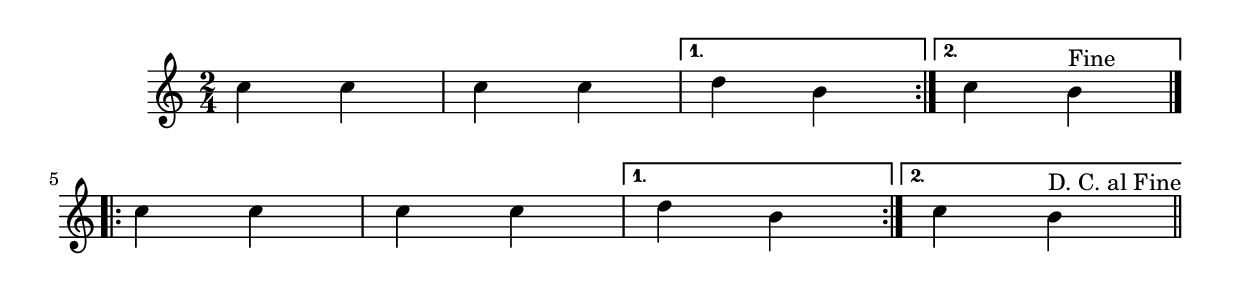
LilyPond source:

\version "2.18.2"

#(define-bar-line ".|:-|." "|." ".|:" "")

\relative c'' {

\time 2/4

  \repeat volta 2 {
  c4 c | c c |
  }
  \alternative {
    { d b }
    { c b^"Fine" }
  }

  \break

  \repeat volta 2 {
    \bar ".|:-|."
  c4 c | c c |
  }
  \alternative {
    { d b }
    { c b^"D. C. al Fine" }
  }
  \bar "||"
}
